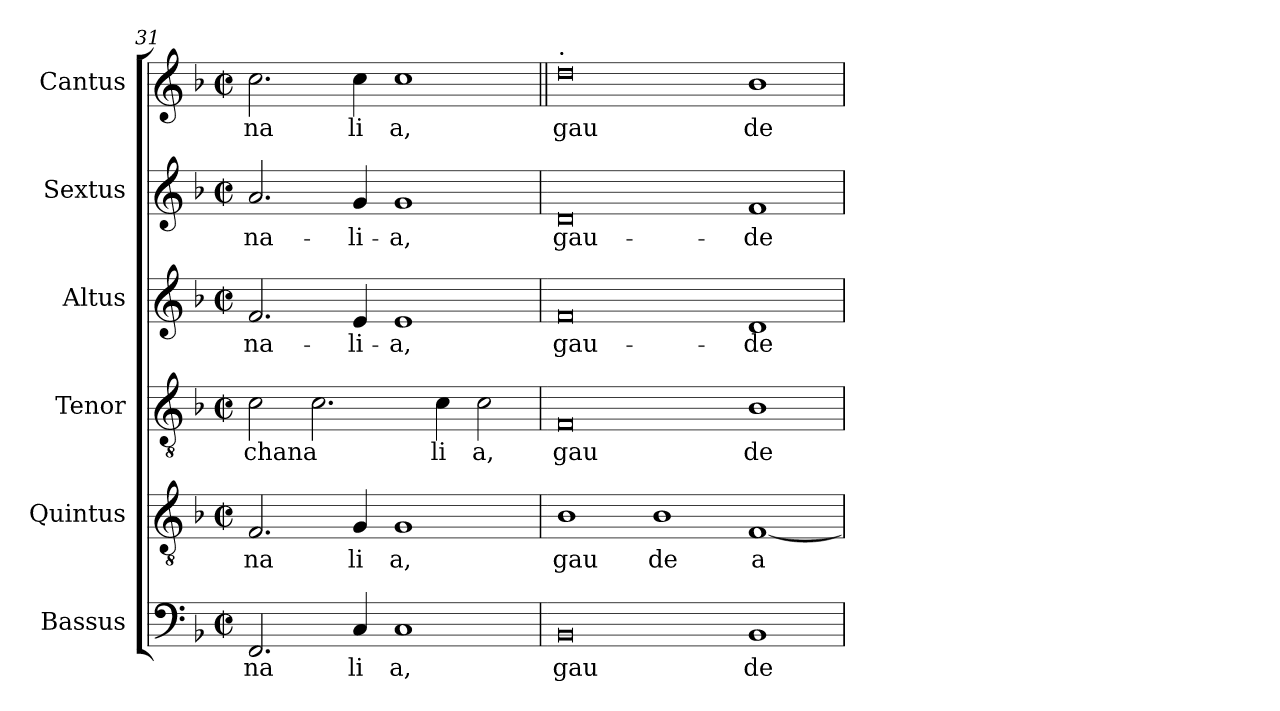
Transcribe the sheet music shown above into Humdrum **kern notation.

**kern	**text	**kern	**text	**kern	**text	**kern	**text	**kern	**text	**kern	**text
*part6	*part6	*part5	*part5	*part4	*part4	*part3	*part3	*part2	*part2	*part1	*part1
*staff6	*staff6	*staff5	*staff5	*staff4	*staff4	*staff3	*staff3	*staff2	*staff2	*staff1	*staff1
*I"Bassus	*	*I"Quintus	*	*I"Tenor	*	*I"Altus	*	*I"Sextus	*	*I"Cantus	*
*clefF4	*	*clefGv2	*	*clefGv2	*	*clefG2	*	*clefG2	*	*clefG2	*
*k[b-]	*	*k[b-]	*	*k[b-]	*	*k[b-]	*	*k[b-]	*	*k[b-]	*
*F:	*	*F:	*	*F:	*	*F:	*	*F:	*	*F:	*
*M2/2	*	*M2/2	*	*M2/2	*	*M2/2	*	*M2/2	*	*M2/2	*
*met(c|)	*	*met(c|)	*	*met(c|)	*	*met(c|)	*	*met(c|)	*	*met(c|)	*
=31	=31	=31	=31	=31	=31	=31	=31	=31	=31	=31	=31
!	!LO:LY:b:cj	!	!LO:LY:b:cj	!	!LO:LY:b:cj	!	!LO:LY:b:cj	!	!LO:LY:b:cj	!	!LO:LY:b:cj
2.FF/	na	2.F/	na	2c\	chana	2.f/	-na-	2.a/	-na-	2.cc\	na
.	.	.	.	2.c\	.	.	.	.	.	.	.
!	!LO:LY:b:cj	!	!LO:LY:b:cj	!	!	!	!LO:LY:b:cj	!	!LO:LY:b:cj	!	!LO:LY:b:cj
4C/	li	4G/	li	.	.	4e/	-li-	4g/	-li-	4cc\	li
!	!LO:LY:b:cj	!	!LO:LY:b:cj	!	!	!	!LO:LY:b:cj	!	!LO:LY:b:cj	!	!LO:LY:b:cj
1C	a,	1G	a,	.	.	1e	-a,	1g	-a,	1cc	a,
!	!	!	!	!	!LO:LY:b:cj	!	!	!	!	!	!
.	.	.	.	4c\	li	.	.	.	.	.	.
!	!	!	!	!	!LO:LY:b:cj	!	!	!	!	!	!
.	.	.	.	2c\	a,	.	.	.	.	.	.
=32	=32||	=32	=32||	=32	=32||	=32	=32||	=32	=32||	=32||	=32||
!	!	!	!	!	!	!	!	!	!	!LO:TX:a:t=.	!
!	!LO:LY:b:cj	!	!LO:LY:b:cj	!	!LO:LY:b:cj	!	!LO:LY:b:cj	!	!LO:LY:b:cj	!	!LO:LY:b:cj
0BB-	gau	1B-	gau	0F	gau	0f	gau-	0d	gau-	0dd	gau
!	!	!	!LO:LY:b:cj	!	!	!	!	!	!	!	!
.	.	1B-	de	.	.	.	.	.	.	.	.
!	!LO:LY:b:cj	!	!LO:LY:b:rj	!	!LO:LY:b:cj	!	!LO:LY:b:cj	!	!LO:LY:b:cj	!	!LO:LY:b:cj
1BB-	de	[>1F	a	1B-	de	1d	-de-	1f	-de-	1b-	de
=	=	=	=	=	=	=	=	=	=	=	=
*-	*-	*-	*-	*-	*-	*-	*-	*-	*-	*-	*-
